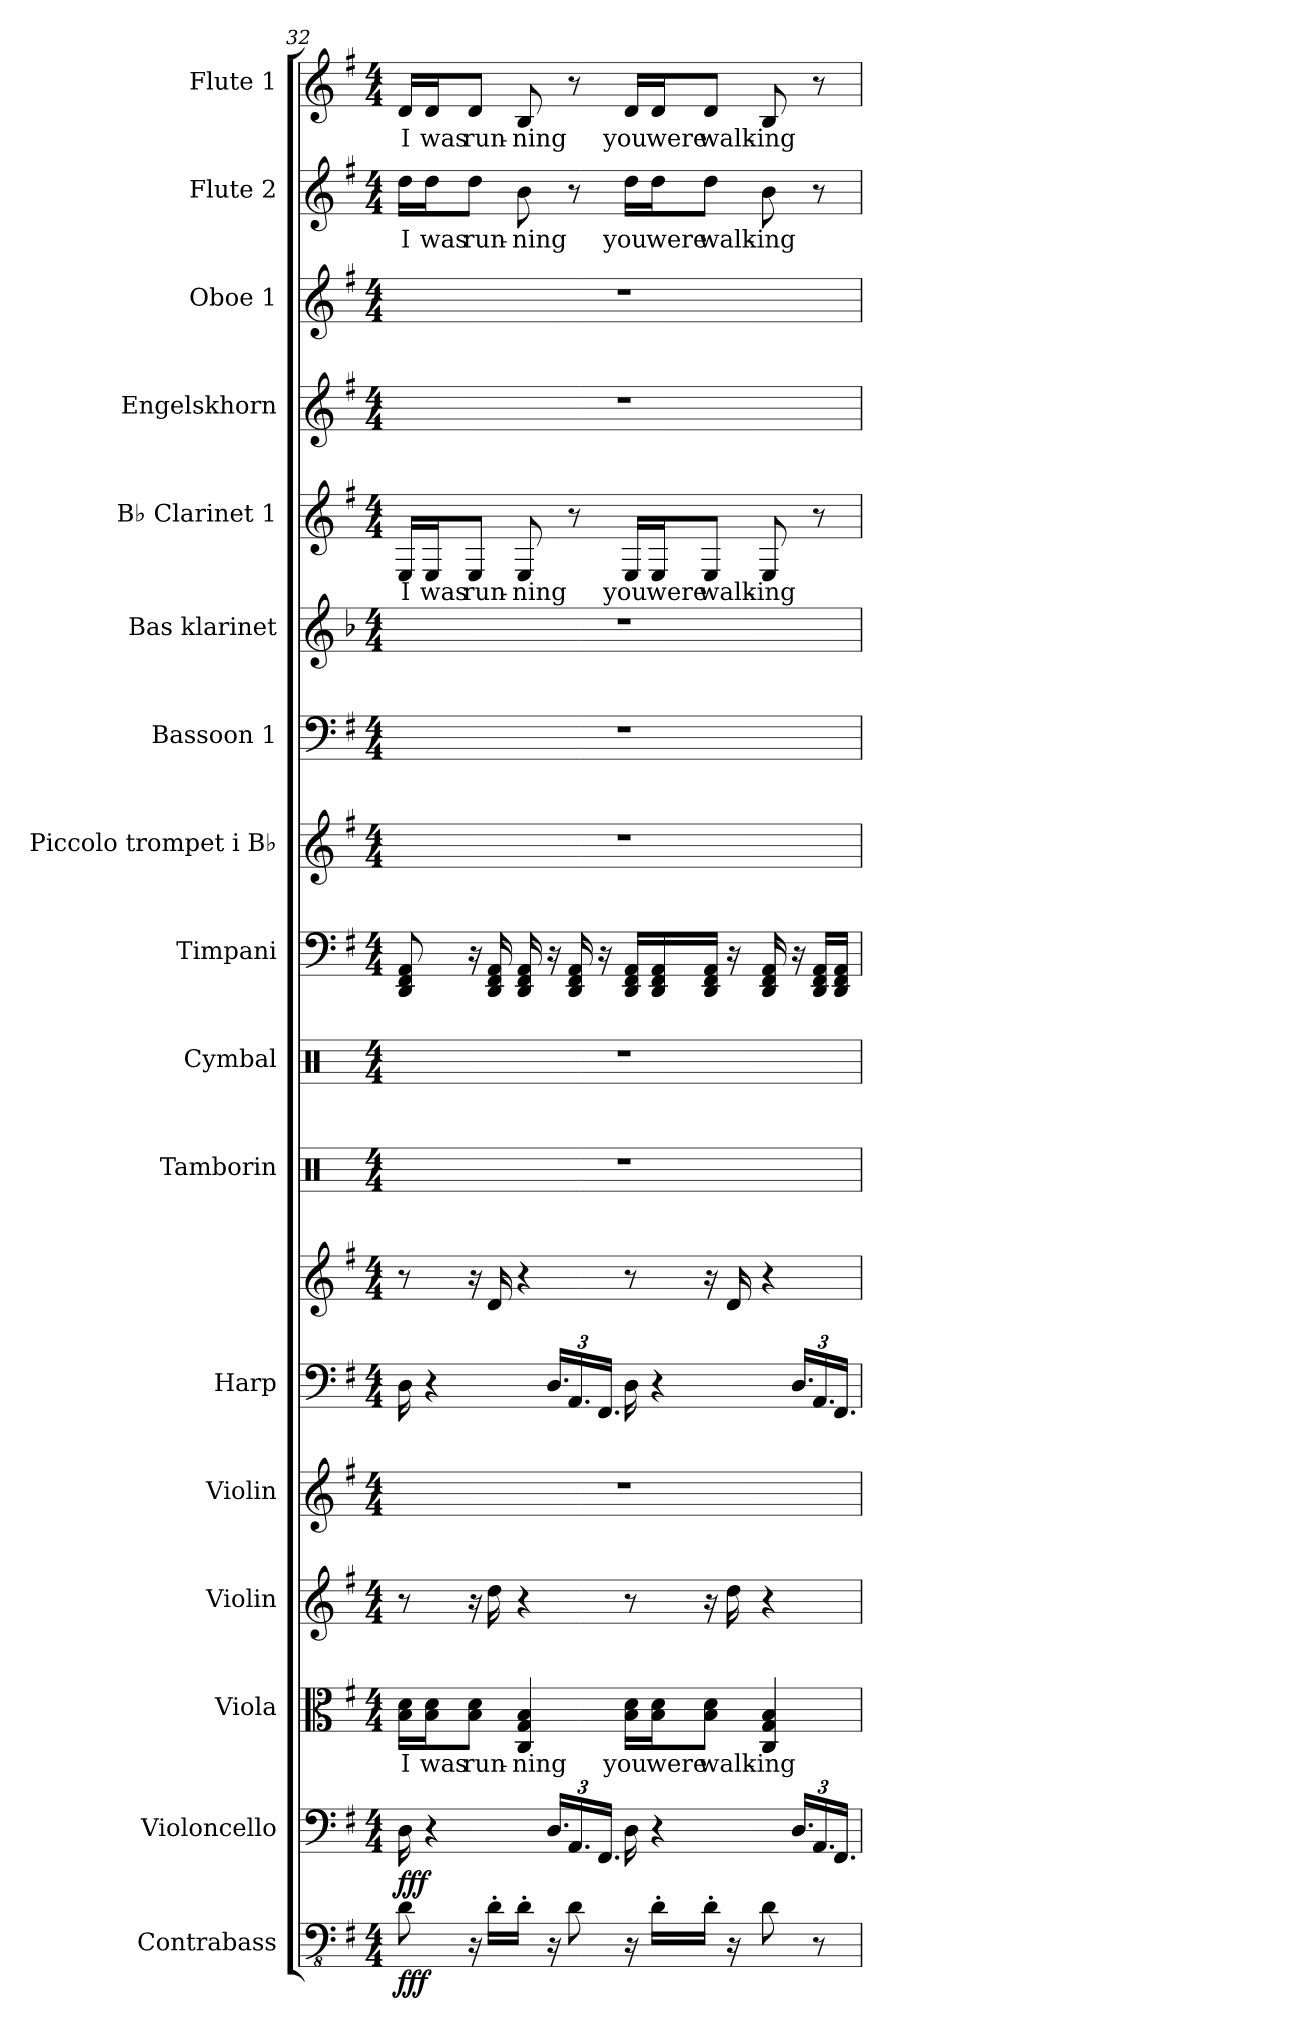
**kern	**dynam	**kern	**dynam	**kern	**text	**kern	**kern	**kern	**kern	**kern	**kern	**kern	**kern	**kern	**kern	**kern	**text	**kern	**kern	**kern	**text	**kern	**text
*part17	*part17	*part16	*part16	*part15	*part15	*part14	*part13	*part12	*part12	*part11	*part10	*part9	*part8	*part7	*part6	*part5	*part5	*part4	*part3	*part2	*part2	*part1	*part1
*staff18	*staff18	*staff17	*staff17	*staff16	*staff16	*staff15	*staff14	*staff13	*staff12	*staff11	*staff10	*staff9	*staff8	*staff7	*staff6	*staff5	*staff5	*staff4	*staff3	*staff2	*staff2	*staff1	*staff1
*I"Contrabass	*	*I"Violoncello	*	*I"Viola	*	*I"Violin	*I"Violin	*I"Harp	*	*I"Tamborin	*I"Cymbal	*I"Timpani	*I"Piccolo trompet i B♭	*I"Bassoon 1	*I"Bas klarinet	*I"B♭ Clarinet 1	*	*I"Engelskhorn	*I"Oboe 1	*I"Flute 2	*	*I"Flute 1	*
*I'Cb.	*	*I'Vc.	*	*I'Vla.	*	*I'Vln.	*I'Vln.	*I'Hrp.	*	*I'Tamb.	*I'Cym.	*I'Timp.	*I'P. tpt. i B♭	*I'Bsn. 1	*	*I'B♭ Cl. 1	*	*I'E.horn	*I'Ob. 1	*I'Fl. 2	*	*I'Fl. 1	*
*clefFv4	*	*clefF4	*	*clefC3	*	*clefG2	*clefG2	*clefF4	*clefG2	*clefX	*clefX	*clefF4	*clefG2	*clefF4	*clefG2	*clefG2	*	*clefG2	*clefG2	*clefG2	*	*clefG2	*
*ITrd7c12	*	*	*	*	*	*	*	*	*	*	*	*	*ITrd-6c-10	*	*ITrd8c14	*ITrd1c2	*	*ITrd4c7	*	*	*	*	*
*k[f#]	*	*k[f#]	*	*k[f#]	*	*k[f#]	*k[f#]	*k[f#]	*k[f#]	*k[]	*k[]	*k[f#]	*k[b-]	*k[f#]	*k[b-]	*k[b-]	*	*k[]	*k[f#]	*k[f#]	*	*k[f#]	*
*M4/4	*	*M4/4	*	*M4/4	*	*M4/4	*M4/4	*M4/4	*M4/4	*M4/4	*M4/4	*M4/4	*M4/4	*M4/4	*M4/4	*M4/4	*	*M4/4	*M4/4	*M4/4	*	*M4/4	*
=32	=32	=32	=32	=32	=32	=32	=32	=32	=32	=32	=32	=32	=32	=32	=32	=32	=32	=32	=32	=32	=32	=32	=32
!	!LO:DY:b	!	!LO:DY:b	!	!	!	!	!	!	!	!	!	!	!	!	!	!	!	!	!	!	!	!
8DD\	fff	16D\	fff	16B\ 16d\LL	I	8r	1r	16D\	8r	1r	1r	8DD/ 8FF#/ 8AA/	1r	1r	1r	16D/LL	I	1r	1r	16dd\LL	I	16d/LL	I
.	.	4r	.	16B\ 16d\J	was	.	.	4r	.	.	.	.	.	.	.	16D/J	was	.	.	16dd\J	was	16d/J	was
16r	.	.	.	8B\ 8d\J	run-	16r	.	.	16r	.	.	16r	.	.	.	8D/J	run-	.	.	8dd\J	run-	8d/J	run-
16DD'\LL	.	.	.	.	.	16dd\	.	.	16d/	.	.	16DD/ 16FF#/ 16AA/	.	.	.	.	.	.	.	.	.	.	.
16DD'\JJ	.	.	.	4C/ 4G/ 4B/	-ning	4r	.	.	4r	.	.	16DD/ 16FF#/ 16AA/	.	.	.	8D/	-ning	.	.	8b\	-ning	8B/	-ning
*	*	*Xbrackettup	*	*	*	*	*	*Xbrackettup	*	*	*	*	*	*	*	*	*	*	*	*	*	*	*
16r	.	24.D/LL	.	.	.	.	.	24.D/LL	.	.	.	16r	.	.	.	.	.	.	.	.	.	.	.
8DD\	.	24.AA/	.	.	.	.	.	24.AA/	.	.	.	16DD/ 16FF#/ 16AA/	.	.	.	8r	.	.	.	8r	.	8r	.
.	.	24.FF#/JJ	.	.	.	.	.	24.FF#/JJ	.	.	.	16r	.	.	.	.	.	.	.	.	.	.	.
16r	.	16D\	.	16B\ 16d\LL	you	8r	.	16D\	8r	.	.	16DD/ 16FF#/ 16AA/LL	.	.	.	16D/LL	you	.	.	16dd\LL	you	16d/LL	you
16DD'\LL	.	4r	.	16B\ 16d\J	were	.	.	4r	.	.	.	16DD/ 16FF#/ 16AA/	.	.	.	16D/J	were	.	.	16dd\J	were	16d/J	were
16DD'\JJ	.	.	.	8B\ 8d\J	walk-	16r	.	.	16r	.	.	16DD/ 16FF#/ 16AA/JJ	.	.	.	8D/J	walk-	.	.	8dd\J	walk-	8d/J	walk-
16r	.	.	.	.	.	16dd\	.	.	16d/	.	.	16r	.	.	.	.	.	.	.	.	.	.	.
8DD\	.	.	.	4C/ 4G/ 4B/	-ing	4r	.	.	4r	.	.	16DD/ 16FF#/ 16AA/	.	.	.	8D/	-ing	.	.	8b\	-ing	8B/	-ing
.	.	24.D/LL	.	.	.	.	.	24.D/LL	.	.	.	16r	.	.	.	.	.	.	.	.	.	.	.
8r	.	24.AA/	.	.	.	.	.	24.AA/	.	.	.	16DD/ 16FF#/ 16AA/LL	.	.	.	8r	.	.	.	8r	.	8r	.
.	.	24.FF#/JJ	.	.	.	.	.	24.FF#/JJ	.	.	.	16DD/ 16FF#/ 16AA/JJ	.	.	.	.	.	.	.	.	.	.	.
=	=	=	=	=	=	=	=	=	=	=	=	=	=	=	=	=	=	=	=	=	=	=	=
*-	*-	*-	*-	*-	*-	*-	*-	*-	*-	*-	*-	*-	*-	*-	*-	*-	*-	*-	*-	*-	*-	*-	*-
